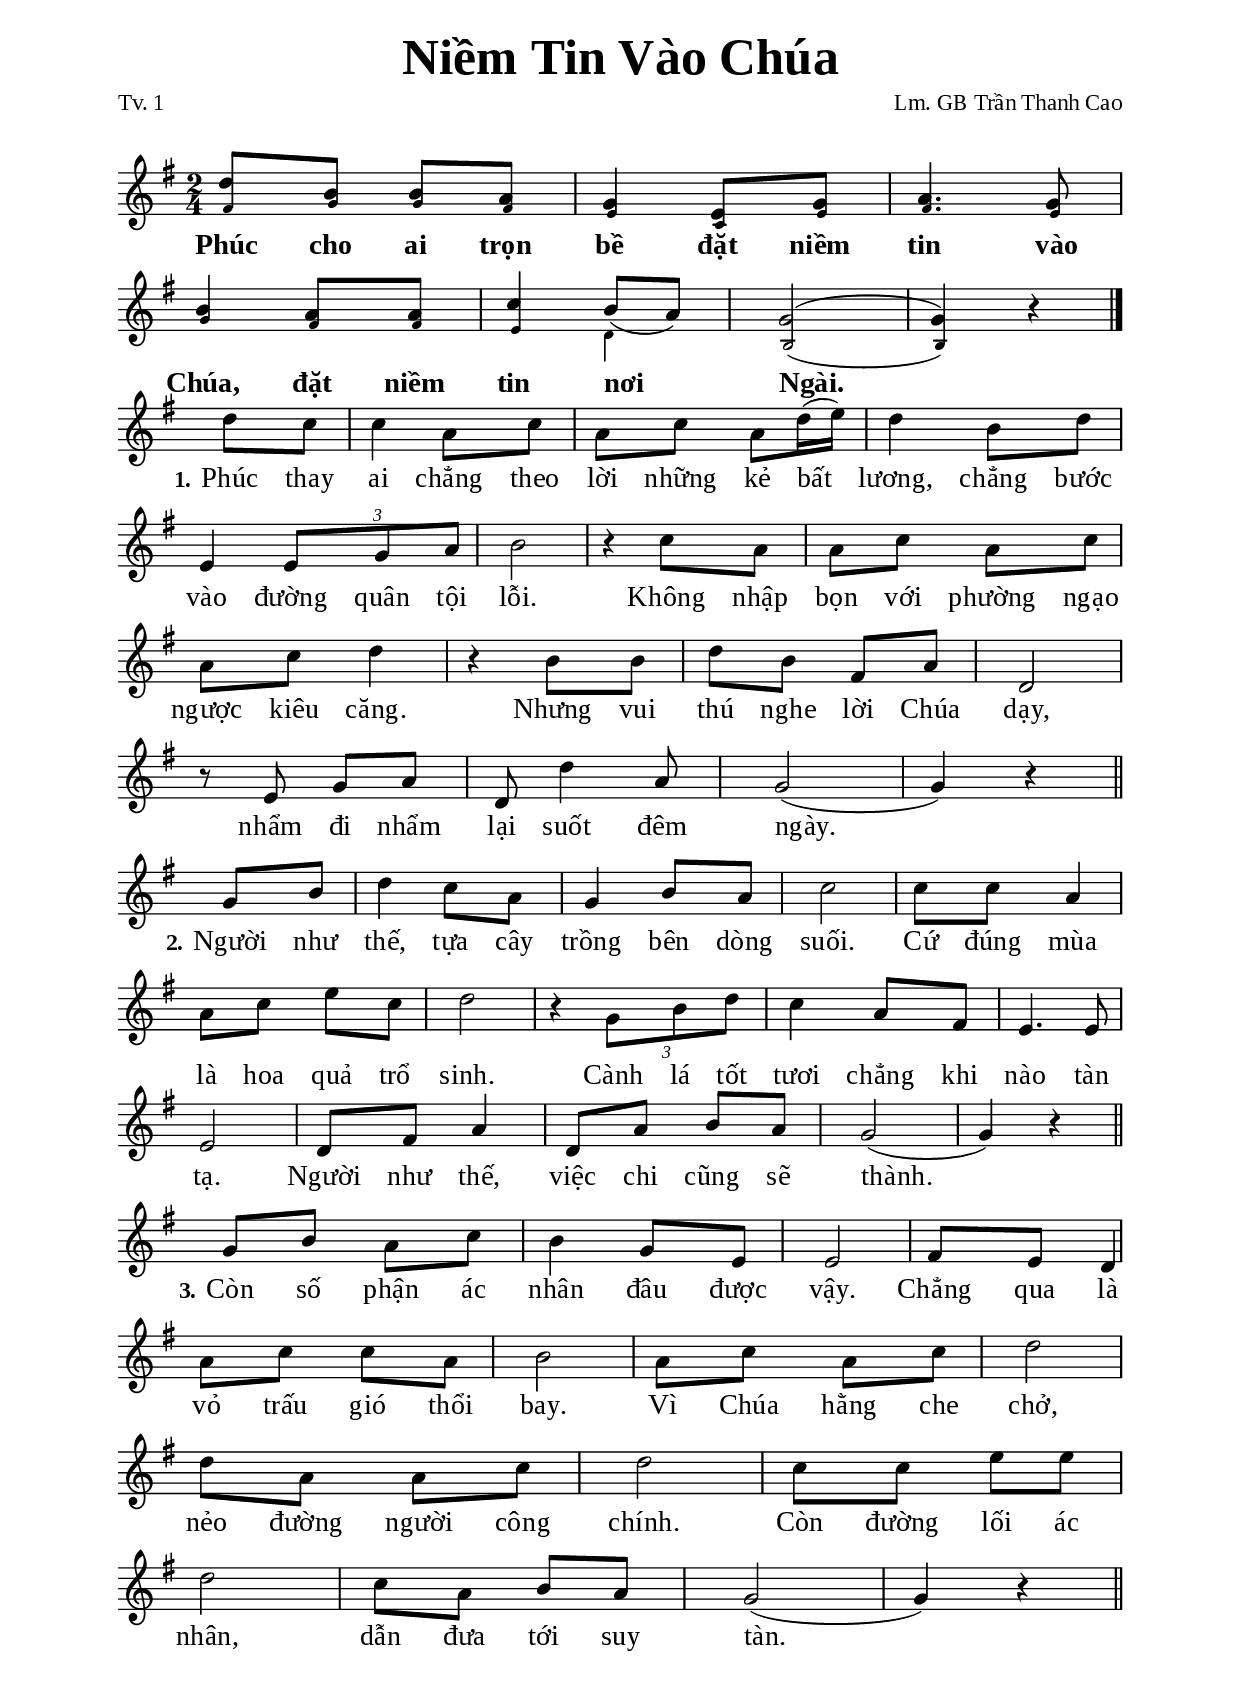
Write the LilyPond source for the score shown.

% Cài đặt chung
\version "2.22.1"
\include "english.ly"

\header {
  title = \markup { \fontsize #3 "Niềm Tin Vào Chúa" }
  poet = "Tv. 1"
  composer = "Lm. GB Trần Thanh Cao"
  arranger = " "
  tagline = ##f
}

% Nhạc điệp khúc
nhacDiepKhucSop = \relative c'' {
  d8 b b a |
  g4 e8 g |
  a4. g8 |
  b4 a8 a |
  c4 b8 _(a) |
  g2 ^( |
  g4) r \bar "|."
}

nhacDiepKhucBas = \relative c' {
  fs8 g g fs |
  e4 c8 e |
  fs4. e8 |
  g4 fs8 fs |
  e4 d |
  b2 _( |
  b4) r
}

% Nhạc phiên khúc
nhacPhienKhucMot = \relative c'' {
  \partial 4 d8 c |
  c4 a8 c |
  a c a d16 (e) |
  d4 b8 d |
  e,4 \tuplet 3/2 { e8 g a } |
  b2 |
  r4 c8 a |
  a c a c |
  a c d4 |
  r b8 b |
  d b fs a |
  d,2 |
  r8 e g a |
  d, d'4 a8 |g2 ( |
  g4) r \bar "||"
}

nhacPhienKhucHai = \relative c'' {
  \partial 4 g8 b |
  d4 c8 a |
  g4 b8 a |
  c2 |
  c8 c a4 |
  a8 c e c |
  d2 |
  r4 \tuplet 3/2 { g,8 b d } |
  c4 a8 fs |
  e4. e8 |
  e2 |
  d8 fs a4 |
  d,8 a' b a |
  g2 ( |
  g4) r \bar "||"
}

nhacPhienKhucBa = \relative c'' {
  g8 b a c |
  b4 g8 e |
  e2 |
  fs8 e d4 |
  a'8 c c a |
  b2 |
  a8 c a c |
  d2 |
  d8 a a c |
  d2 |
  c8 c e e |
  d2 |
  c8 a b a |
  g2 ( |
  g4) r \bar "||"
}

% Lời điệp khúc
loiDiepKhuc = \lyricmode {
  Phúc cho ai trọn bề đặt niềm tin vào Chúa,
  đặt niềm tin nơi Ngài.
}

% Lời phiên khúc
loiPhienKhucMot = \lyricmode {
  \set stanza = #"1."
  Phúc thay ai chẳng theo lời những kẻ bất lương,
  chẳng bước vào đường quân tội lỗi.
  Không nhập bọn với phường ngạo ngược kiêu căng.
  Nhưng vui thú nghe lời Chúa dạy,
  nhẩm đi nhẩm lại suốt đêm ngày.
}

loiPhienKhucHai = \lyricmode {
  \set stanza = #"2."
  Người như thế, tựa cây trồng bên dòng suối.
  Cứ đúng mùa là hoa quả trổ sinh.
  Cành lá tốt tươi chẳng khi nào tàn tạ.
  Người như thế, việc chi cũng sẽ thành.
}

loiPhienKhucBa = \lyricmode {
  \set stanza = #"3."
  Còn số phận ác nhân đâu được vậy.
  Chẳng qua là vỏ trấu gió thổi bay.
  Vì Chúa hằng che chở,
  nẻo đường người công chính.
  Còn đường lối ác nhân, dẫn đưa tới suy tàn.
}


% Dàn trang
\paper {
  #(set-paper-size "a4")
  top-margin = 10\mm
  bottom-margin = 10\mm
  left-margin = 20\mm
  right-margin = 20\mm
  indent = #0
  #(define fonts
    (make-pango-font-tree
      "Liberation Serif"
      "Liberation Serif"
      "Liberation Serif"
      (/ 20 20)))
  page-count = #1
  system-system-spacing = #'((basic-distance . 13))
  score-system-spacing = #'((basic-distance . 13))
}

% Thiết lập tông và nhịp
TongNhip = { \key g \major \time 2/4 }

% Đổi kích thước nốt cho bè phụ
notBePhu =
#(define-music-function (font-size music) (number? ly:music?)
   (for-some-music
     (lambda (m)
       (if (music-is-of-type? m 'rhythmic-event)
           (begin
             (set! (ly:music-property m 'tweaks)
                   (cons `(font-size . ,font-size)
                         (ly:music-property m 'tweaks)))
             #t)
           #f))
     music)
   music)

\score {
  \new ChoirStaff <<
    \new Staff = diepKhuc \with {
        \consists "Merge_rests_engraver"
        %\magnifyStaff #(magstep +1)
        printPartCombineTexts = ##f
      }
      <<
      \new Voice \TongNhip \partCombine 
        \nhacDiepKhucSop
        \notBePhu -3 { \nhacDiepKhucBas }
      \new NullVoice = nhacThamChieu \nhacDiepKhucSop
      \new Lyrics \lyricsto nhacThamChieu \loiDiepKhuc
      >>
  >>
  \layout {
    \override Lyrics.LyricText.font-series = #'bold
    \override Lyrics.LyricText.font-size = #+2
    \override Lyrics.LyricSpace.minimum-distance = #5
    \override Score.BarNumber.break-visibility = ##(#f #f #f)
    \override Score.SpacingSpanner.uniform-stretching = ##t
  }
}

\score {
  \new ChoirStaff <<
    \new Staff = phienKhuc \with {
        %\magnifyStaff #(magstep +1)
      }
      <<
      \new Voice = beSop {
        \key g \major \time 2/4 \nhacPhienKhucMot
      }
    >>
    \new Lyrics \lyricsto beSop \loiPhienKhucMot
  >>
  \layout {
    \override Staff.TimeSignature.transparent = ##t
    \override Lyrics.LyricText.font-size = #+2
    \override Lyrics.LyricSpace.minimum-distance = #2.5
    \override Score.BarNumber.break-visibility = ##(#f #f #f)
    \override Score.SpacingSpanner.uniform-stretching = ##t
  }
}

\score {
  \new ChoirStaff <<
    \new Staff = phienKhuc \with {
        %\magnifyStaff #(magstep +1)
      }
      <<
      \new Voice = beSop {
        \key g \major \time 2/4 \nhacPhienKhucHai
      }
    >>
    \new Lyrics \lyricsto beSop \loiPhienKhucHai
  >>
  \layout {
    \override Staff.TimeSignature.transparent = ##t
    \override Lyrics.LyricText.font-size = #+2
    \override Lyrics.LyricSpace.minimum-distance = #2.5
    \override Score.BarNumber.break-visibility = ##(#f #f #f)
    \override Score.SpacingSpanner.uniform-stretching = ##t
  }
}

\score {
  \new ChoirStaff <<
    \new Staff = phienKhuc \with {
        %\magnifyStaff #(magstep +1)
      }
      <<
      \new Voice = beSop {
        \key g \major \time 2/4 \nhacPhienKhucBa
      }
    >>
    \new Lyrics \lyricsto beSop \loiPhienKhucBa
  >>
  \layout {
    \override Staff.TimeSignature.transparent = ##t
    \override Lyrics.LyricText.font-size = #+2
    \override Lyrics.LyricSpace.minimum-distance = #4
    \override Score.BarNumber.break-visibility = ##(#f #f #f)
    \override Score.SpacingSpanner.uniform-stretching = ##t
  }
}
